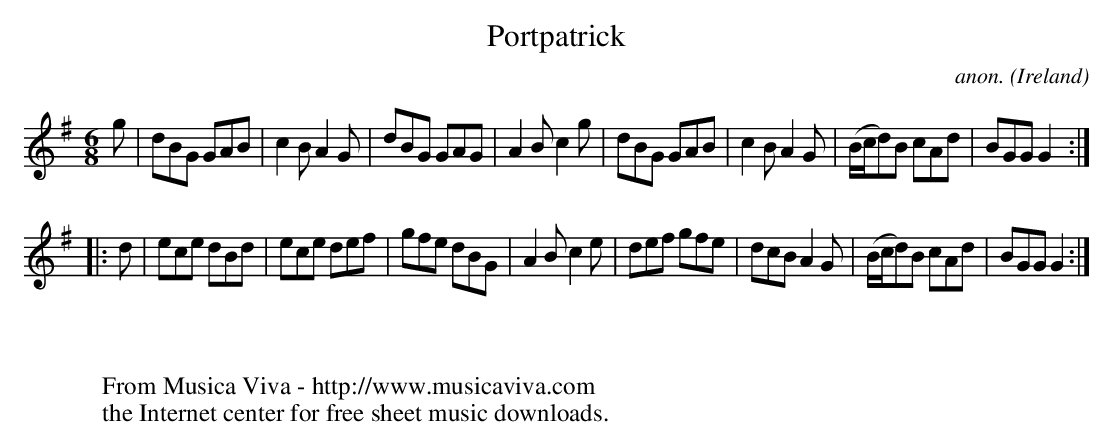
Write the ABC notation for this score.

X:1
T:Portpatrick
C:anon.
O:Ireland
M:6/8
L:1/8
K:G
g|dBG GAB|c2B A2G|dBG GAG|A2B c2g|dBG GAB|c2B A2G|(B/c/d)B cAd|BGG G2:|
|:d|ece dBd|ece def|gfe dBG|A2B c2e|def gfe|dcB A2G|(B/c/d)B cAd|BGG G2:|
W:
W:
W: From Musica Viva - http://www.musicaviva.com
W: the Internet center for free sheet music downloads.
